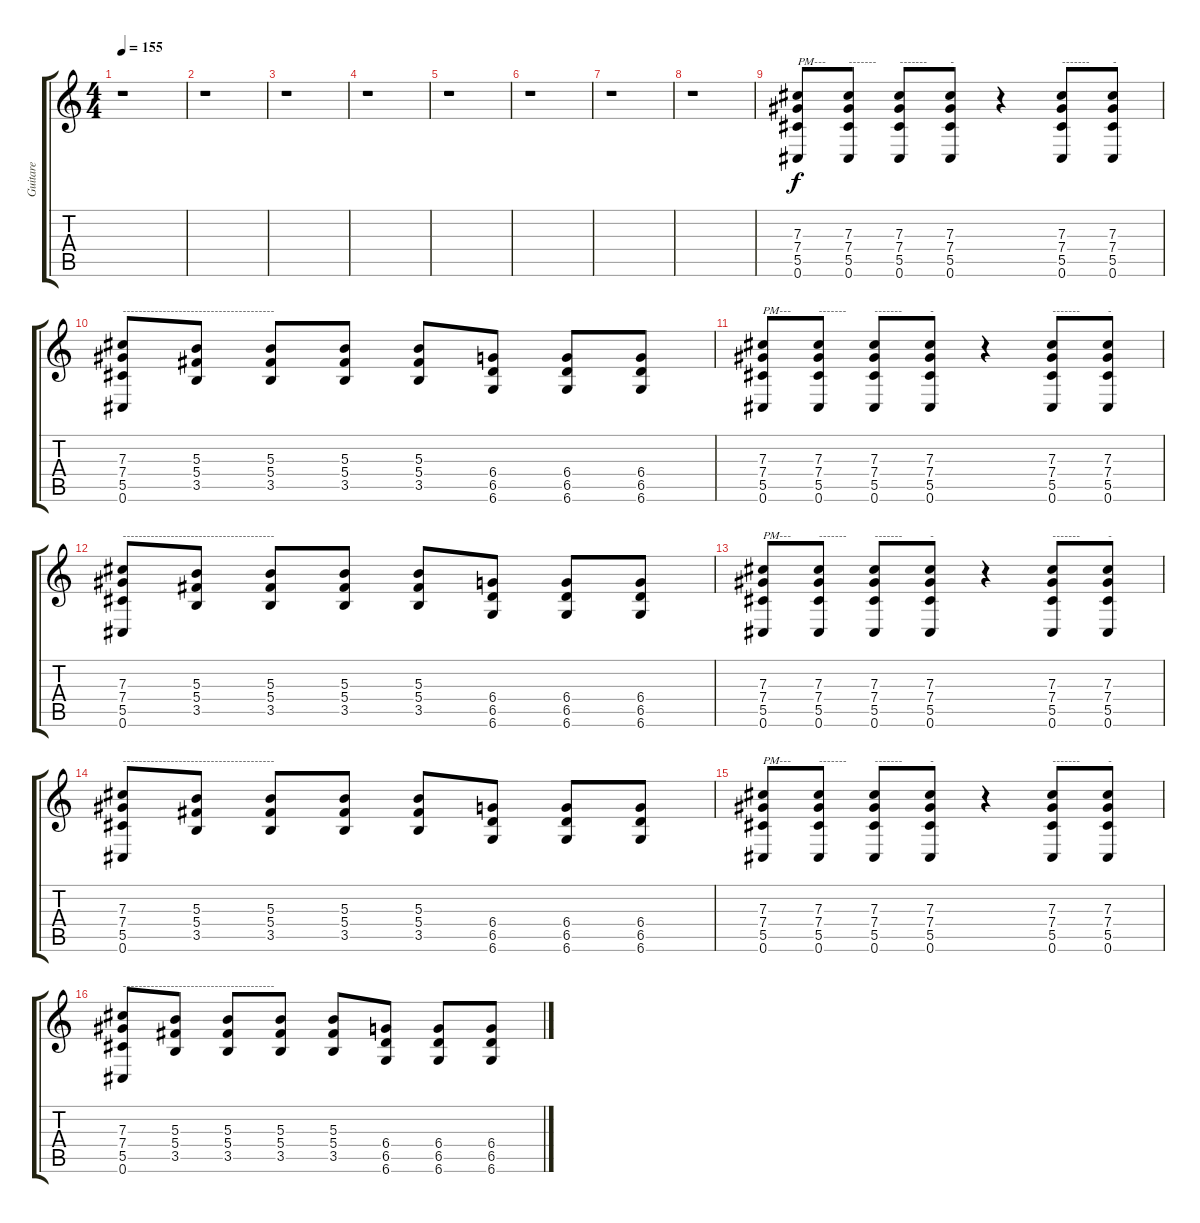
\track ("Guitare" "Guitare") {instrument distortionguitar}
\staff {score tabs}
\tuning (Eb4 Bb3 Gb3 Db3 Ab2 Db2) {hide}
\ts (4 4)
\tempo 155
\clef g2
\ks c
r.1{dy f instrument distortionguitar} |
r.1 |
r.1 |
r.1 |
r.1 |
r.1 |
r.1 |
r.1 |
(7.3 7.4 5.5 0.6).8{txt "PM---" instrument electricguitarmuted} (7.3 7.4 5.5 0.6).8{txt "-------"} (7.3 7.4 5.5 0.6).8{txt "-------"} (7.3 7.4 5.5 0.6).8{txt "-"} r.4 (7.3 7.4 5.5 0.6).8{txt "-------"} (7.3 7.4 5.5 0.6).8{txt "-"} |
(7.3 7.4 5.5 0.6).8{txt "--------------------------------------"} (5.3 5.4 3.5).8 (5.3 5.4 3.5).8 (5.3 5.4 3.5).8 (5.3 5.4 3.5).8 (6.4 6.5 6.6).8 (6.4 6.5 6.6).8 (6.4 6.5 6.6).8 |
(7.3 7.4 5.5 0.6).8{txt "PM---" instrument electricguitarmuted} (7.3 7.4 5.5 0.6).8{txt "-------"} (7.3 7.4 5.5 0.6).8{txt "-------"} (7.3 7.4 5.5 0.6).8{txt "-"} r.4 (7.3 7.4 5.5 0.6).8{txt "-------"} (7.3 7.4 5.5 0.6).8{txt "-"} |
(7.3 7.4 5.5 0.6).8{txt "--------------------------------------"} (5.3 5.4 3.5).8 (5.3 5.4 3.5).8 (5.3 5.4 3.5).8 (5.3 5.4 3.5).8 (6.4 6.5 6.6).8 (6.4 6.5 6.6).8 (6.4 6.5 6.6).8 |
(7.3 7.4 5.5 0.6).8{txt "PM---" instrument electricguitarmuted} (7.3 7.4 5.5 0.6).8{txt "-------"} (7.3 7.4 5.5 0.6).8{txt "-------"} (7.3 7.4 5.5 0.6).8{txt "-"} r.4 (7.3 7.4 5.5 0.6).8{txt "-------"} (7.3 7.4 5.5 0.6).8{txt "-"} |
(7.3 7.4 5.5 0.6).8{txt "--------------------------------------"} (5.3 5.4 3.5).8 (5.3 5.4 3.5).8 (5.3 5.4 3.5).8 (5.3 5.4 3.5).8 (6.4 6.5 6.6).8 (6.4 6.5 6.6).8 (6.4 6.5 6.6).8 |
(7.3 7.4 5.5 0.6).8{txt "PM---" instrument electricguitarmuted} (7.3 7.4 5.5 0.6).8{txt "-------"} (7.3 7.4 5.5 0.6).8{txt "-------"} (7.3 7.4 5.5 0.6).8{txt "-"} r.4 (7.3 7.4 5.5 0.6).8{txt "-------"} (7.3 7.4 5.5 0.6).8{txt "-"} |
(7.3 7.4 5.5 0.6).8{txt "--------------------------------------"} (5.3 5.4 3.5).8 (5.3 5.4 3.5).8 (5.3 5.4 3.5).8 (5.3 5.4 3.5).8 (6.4 6.5 6.6).8 (6.4 6.5 6.6).8 (6.4 6.5 6.6).8
